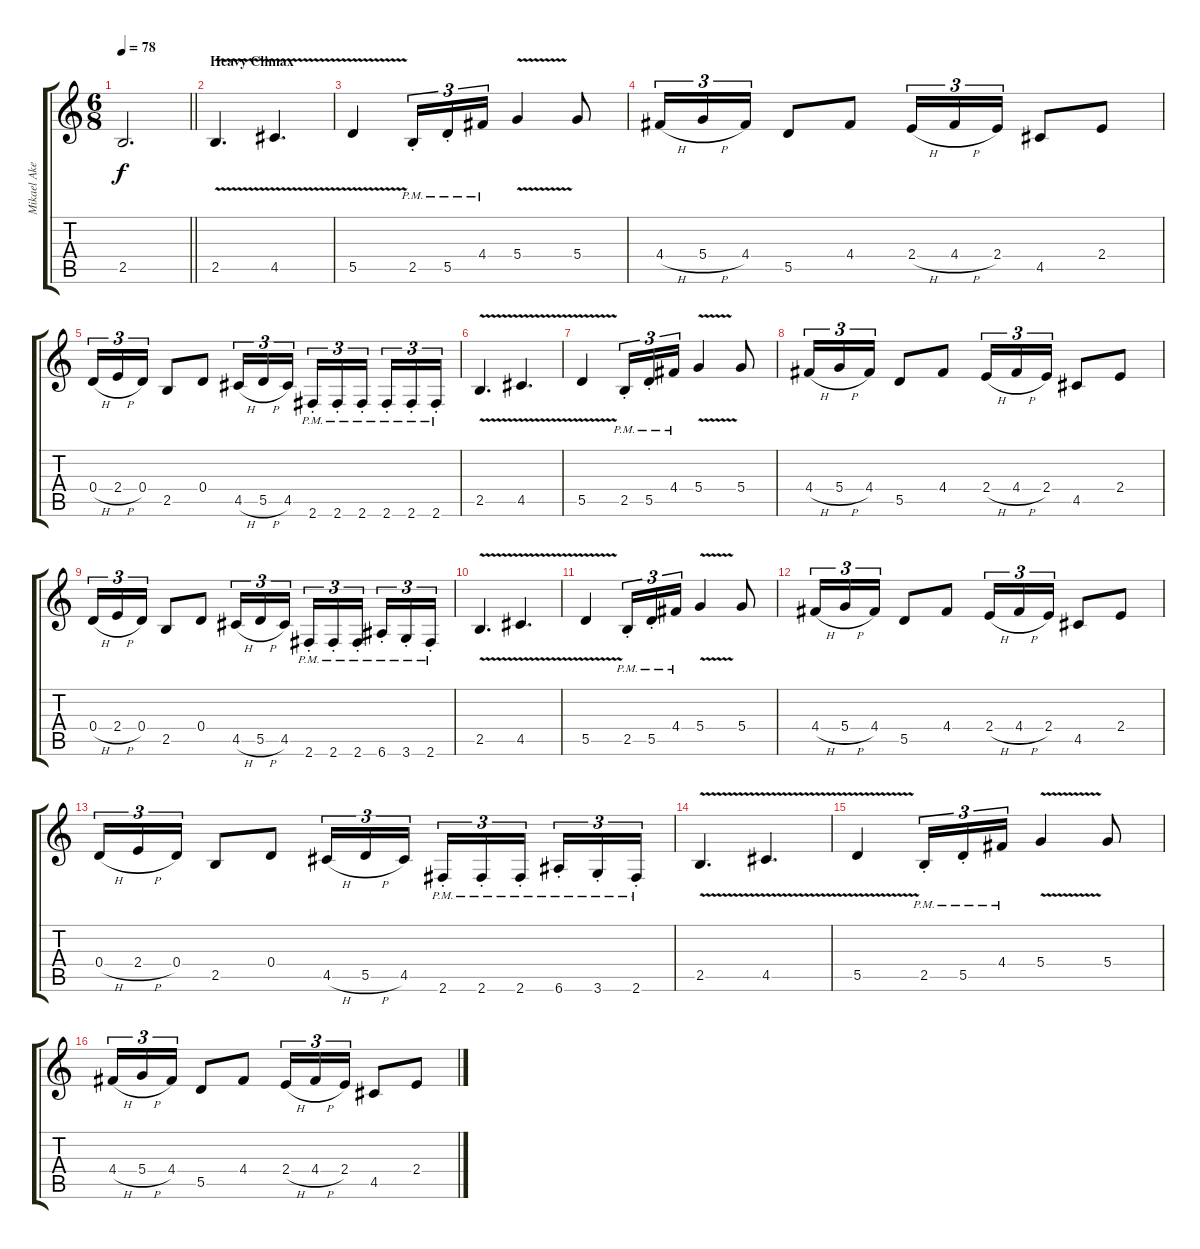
\track ("Mikael Akerfeldt" "Mikael Ake") {instrument distortionguitar}
\staff {score tabs}
\tuning (E4 B3 G3 D3 A2 E2) {hide}
\ts (6 8)
\tempo 78
\clef g2
\barLineRight lightlight
\ks c
2.5.2{d dy f volume 14} |
\section ("" "Heavy Climax")
2.5{v}.4{d} 4.5{v}.4{d} |
5.5{v}.4 2.5{pm st}.16{tu (3 2)} 5.5{pm st}.16{tu (3 2)} 4.4{pm}.16{tu (3 2)} 5.4{v}.4 5.4.8 |
4.4{h}.16{tu (3 2)} 5.4{h}.16{tu (3 2)} 4.4.16{tu (3 2)} 5.5.8 4.4.8 2.4{h}.16{tu (3 2)} 4.4{h}.16{tu (3 2)} 2.4.16{tu (3 2)} 4.5.8 2.4.8 |
0.4{h}.16{tu (3 2)} 2.4{h}.16{tu (3 2)} 0.4.16{tu (3 2)} 2.5.8 0.4.8 4.5{h}.16{tu (3 2)} 5.5{h}.16{tu (3 2)} 4.5.16{tu (3 2) beam splitsecondary} 2.6{pm st}.16{tu (3 2)} 2.6{pm st}.16{tu (3 2)} 2.6{pm st}.16{tu (3 2) beam splitsecondary} 2.6{pm st}.16{tu (3 2)} 2.6{pm st}.16{tu (3 2)} 2.6{pm st}.16{tu (3 2)} |
2.5{v}.4{d} 4.5{v}.4{d} |
5.5{v}.4 2.5{pm st}.16{tu (3 2)} 5.5{pm st}.16{tu (3 2)} 4.4{pm}.16{tu (3 2)} 5.4{v}.4 5.4.8 |
4.4{h}.16{tu (3 2)} 5.4{h}.16{tu (3 2)} 4.4.16{tu (3 2)} 5.5.8 4.4.8 2.4{h}.16{tu (3 2)} 4.4{h}.16{tu (3 2)} 2.4.16{tu (3 2)} 4.5.8 2.4.8 |
0.4{h}.16{tu (3 2)} 2.4{h}.16{tu (3 2)} 0.4.16{tu (3 2)} 2.5.8 0.4.8 4.5{h}.16{tu (3 2)} 5.5{h}.16{tu (3 2)} 4.5.16{tu (3 2) beam splitsecondary} 2.6{pm st}.16{tu (3 2)} 2.6{pm st}.16{tu (3 2)} 2.6{pm st}.16{tu (3 2) beam splitsecondary} 6.6{pm st}.16{tu (3 2)} 3.6{pm st}.16{tu (3 2)} 2.6{pm st}.16{tu (3 2)} |
2.5{v}.4{d} 4.5{v}.4{d} |
5.5{v}.4 2.5{pm st}.16{tu (3 2)} 5.5{pm st}.16{tu (3 2)} 4.4{pm}.16{tu (3 2)} 5.4{v}.4 5.4.8 |
4.4{h}.16{tu (3 2)} 5.4{h}.16{tu (3 2)} 4.4.16{tu (3 2)} 5.5.8 4.4.8 2.4{h}.16{tu (3 2)} 4.4{h}.16{tu (3 2)} 2.4.16{tu (3 2)} 4.5.8 2.4.8 |
0.4{h}.16{tu (3 2)} 2.4{h}.16{tu (3 2)} 0.4.16{tu (3 2)} 2.5.8 0.4.8 4.5{h}.16{tu (3 2)} 5.5{h}.16{tu (3 2)} 4.5.16{tu (3 2) beam splitsecondary} 2.6{pm st}.16{tu (3 2)} 2.6{pm st}.16{tu (3 2)} 2.6{pm st}.16{tu (3 2) beam splitsecondary} 6.6{pm st}.16{tu (3 2)} 3.6{pm st}.16{tu (3 2)} 2.6{pm st}.16{tu (3 2)} |
2.5{v}.4{d} 4.5{v}.4{d} |
5.5{v}.4 2.5{pm st}.16{tu (3 2)} 5.5{pm st}.16{tu (3 2)} 4.4{pm}.16{tu (3 2)} 5.4{v}.4 5.4.8 |
4.4{h}.16{tu (3 2)} 5.4{h}.16{tu (3 2)} 4.4.16{tu (3 2)} 5.5.8 4.4.8 2.4{h}.16{tu (3 2)} 4.4{h}.16{tu (3 2)} 2.4.16{tu (3 2)} 4.5.8 2.4.8
